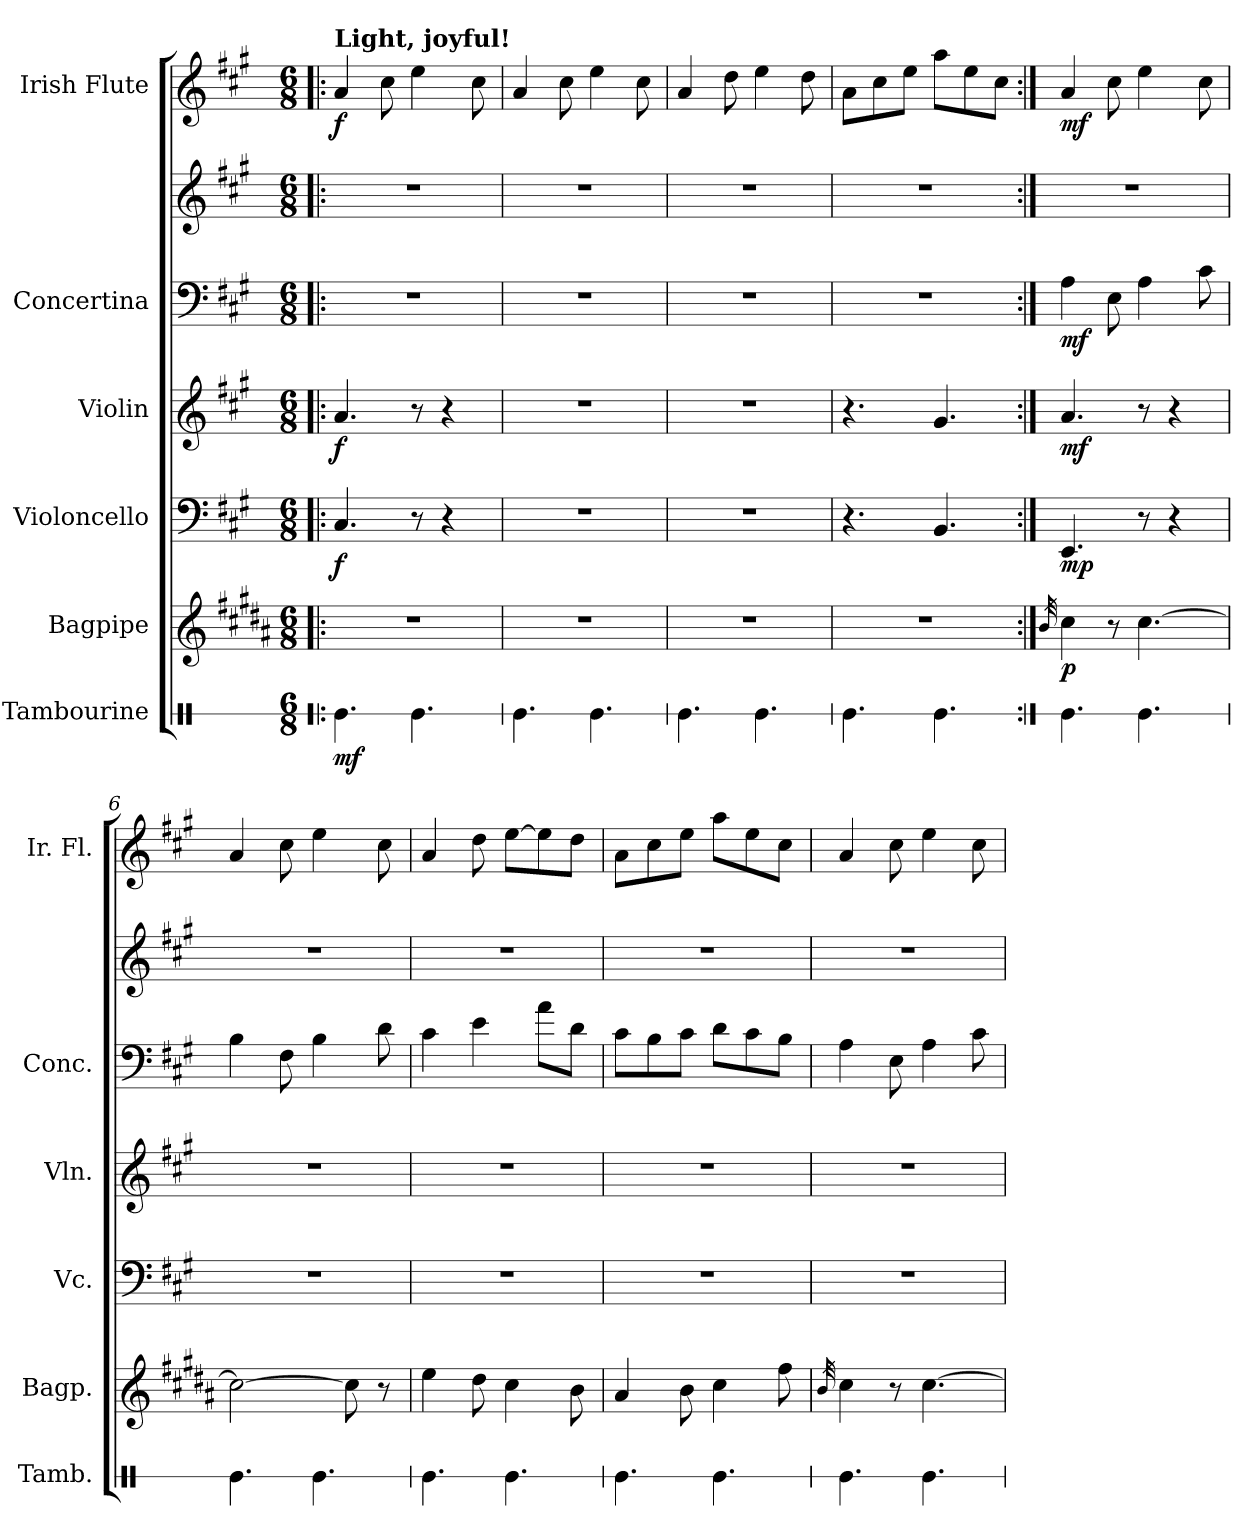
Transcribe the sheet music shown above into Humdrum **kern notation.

**kern	**dynam	**kern	**dynam	**kern	**dynam	**kern	**dynam	**kern	**kern	**dynam	**kern	**dynam
*part6	*part6	*part5	*part5	*part4	*part4	*part3	*part3	*part2	*part2	*part2	*part1	*part1
*staff7	*staff7	*staff6	*staff6	*staff5	*staff5	*staff4	*staff4	*staff3	*staff2	*staff2/3	*staff1	*staff1
*I"Tambourine	*	*I"Bagpipe	*	*I"Violoncello	*	*I"Violin	*	*I"Concertina	*	*	*I"Irish Flute	*
*I'Tamb.	*	*I'Bagp.	*	*I'Vc.	*	*I'Vln.	*	*I'Conc.	*	*	*I'Ir. Fl.	*
*stria1	*	*	*	*	*	*	*	*	*	*	*	*
*clefX	*	*clefG2	*	*clefF4	*	*clefG2	*	*clefF4	*clefG2	*	*clefG2	*
*	*	*ITrd1c2	*	*	*	*	*	*	*	*	*	*
*k[]	*	*k[f#c#g#]	*	*k[f#c#g#]	*	*k[f#c#g#]	*	*k[f#c#g#]	*k[f#c#g#]	*	*k[f#c#g#]	*
*M6/8	*	*M6/8	*	*M6/8	*	*M6/8	*	*M6/8	*M6/8	*	*M6/8	*
*MM210	*	*MM210	*	*MM210	*	*MM210	*	*MM210	*MM210	*	*MM210	*
=1!|:	=1!|:	=1!|:	=1!|:	=1!|:	=1!|:	=1!|:	=1!|:	=1!|:	=1!|:	=1!|:	=1!|:	=1!|:
!	!	!	!	!	!	!	!	!	!	!	!LO:TX:a:B:t=Light, joyful!	!
!	!LO:DY:b	!	!	!	!LO:DY:b	!	!LO:DY:b	!	!	!	!	!LO:DY:b
4.Re\	mf	2.r	.	4.C#/	f	4.a/	f	2.r	2.r	.	4a/	f
.	.	.	.	.	.	.	.	.	.	.	8cc#\	.
4.Re\	.	.	.	8r	.	8r	.	.	.	.	4ee\	.
.	.	.	.	4r	.	4r	.	.	.	.	.	.
.	.	.	.	.	.	.	.	.	.	.	8cc#\	.
=2	=2	=2	=2	=2	=2	=2	=2	=2	=2	=2	=2	=2
4.Re\	.	2.r	.	2.r	.	2.r	.	2.r	2.r	.	4a/	.
.	.	.	.	.	.	.	.	.	.	.	8cc#\	.
4.Re\	.	.	.	.	.	.	.	.	.	.	4ee\	.
.	.	.	.	.	.	.	.	.	.	.	8cc#\	.
=3	=3	=3	=3	=3	=3	=3	=3	=3	=3	=3	=3	=3
4.Re\	.	2.r	.	2.r	.	2.r	.	2.r	2.r	.	4a/	.
.	.	.	.	.	.	.	.	.	.	.	8dd\	.
4.Re\	.	.	.	.	.	.	.	.	.	.	4ee\	.
.	.	.	.	.	.	.	.	.	.	.	8dd\	.
=4	=4	=4	=4	=4	=4	=4	=4	=4	=4	=4	=4	=4
4.Re\	.	2.r	.	4.r	.	4.r	.	2.r	2.r	.	8a\L	.
.	.	.	.	.	.	.	.	.	.	.	8cc#\	.
.	.	.	.	.	.	.	.	.	.	.	8ee\J	.
4.Re\	.	.	.	4.BB/	.	4.g#/	.	.	.	.	8aa\L	.
.	.	.	.	.	.	.	.	.	.	.	8ee\	.
.	.	.	.	.	.	.	.	.	.	.	8cc#\J	.
=5:|!	=5:|!	=5:|!	=5:|!	=5:|!	=5:|!	=5:|!	=5:|!	=5:|!	=5:|!	=5:|!	=5:|!	=5:|!
.	.	32qa/	.	.	.	.	.	.	.	.	.	.
!	!	!	!LO:DY:b	!	!LO:DY:b	!	!LO:DY:b	!	!	!LO:DY:b=2	!	!LO:DY:b
4.Re\	.	4b\	p	4.EE/	mp	4.a/	mf	4A\	2.r	mf	4a/	mf
.	.	8r	.	.	.	.	.	8E\	.	.	8cc#\	.
4.Re\	.	[4.b\	.	8r	.	8r	.	4A\	.	.	4ee\	.
.	.	.	.	4r	.	4r	.	.	.	.	.	.
.	.	.	.	.	.	.	.	8c#\	.	.	8cc#\	.
=6	=6	=6	=6	=6	=6	=6	=6	=6	=6	=6	=6	=6
4.Re\	.	2b\_	.	2.r	.	2.r	.	4B\	2.r	.	4a/	.
.	.	.	.	.	.	.	.	8F#\	.	.	8cc#\	.
4.Re\	.	.	.	.	.	.	.	4B\	.	.	4ee\	.
.	.	8b\]	.	.	.	.	.	.	.	.	.	.
.	.	8r	.	.	.	.	.	8d\	.	.	8cc#\	.
!!LO:PB:g=z
=7	=7	=7	=7	=7	=7	=7	=7	=7	=7	=7	=7	=7
4.Re\	.	4dd\	.	2.r	.	2.r	.	4c#\	2.r	.	4a/	.
.	.	8cc#\	.	.	.	.	.	4e\	.	.	8dd\	.
4.Re\	.	4b\	.	.	.	.	.	.	.	.	[8ee\L	.
.	.	.	.	.	.	.	.	8a\L	.	.	8ee\]	.
.	.	8a\	.	.	.	.	.	8d\J	.	.	8dd\J	.
=8	=8	=8	=8	=8	=8	=8	=8	=8	=8	=8	=8	=8
4.Re\	.	4g#/	.	2.r	.	2.r	.	8c#\L	2.r	.	8a\L	.
.	.	.	.	.	.	.	.	8B\	.	.	8cc#\	.
.	.	8a\	.	.	.	.	.	8c#\J	.	.	8ee\J	.
4.Re\	.	4b\	.	.	.	.	.	8d\L	.	.	8aa\L	.
.	.	.	.	.	.	.	.	8c#\	.	.	8ee\	.
.	.	8ee\	.	.	.	.	.	8B\J	.	.	8cc#\J	.
=9	=9	=9	=9	=9	=9	=9	=9	=9	=9	=9	=9	=9
.	.	32qa/	.	.	.	.	.	.	.	.	.	.
4.Re\	.	4b\	.	2.r	.	2.r	.	4A\	2.r	.	4a/	.
.	.	8r	.	.	.	.	.	8E\	.	.	8cc#\	.
4.Re\	.	[4.b\	.	.	.	.	.	4A\	.	.	4ee\	.
.	.	.	.	.	.	.	.	8c#\	.	.	8cc#\	.
=	=	=	=	=	=	=	=	=	=	=	=	=
*-	*-	*-	*-	*-	*-	*-	*-	*-	*-	*-	*-	*-
